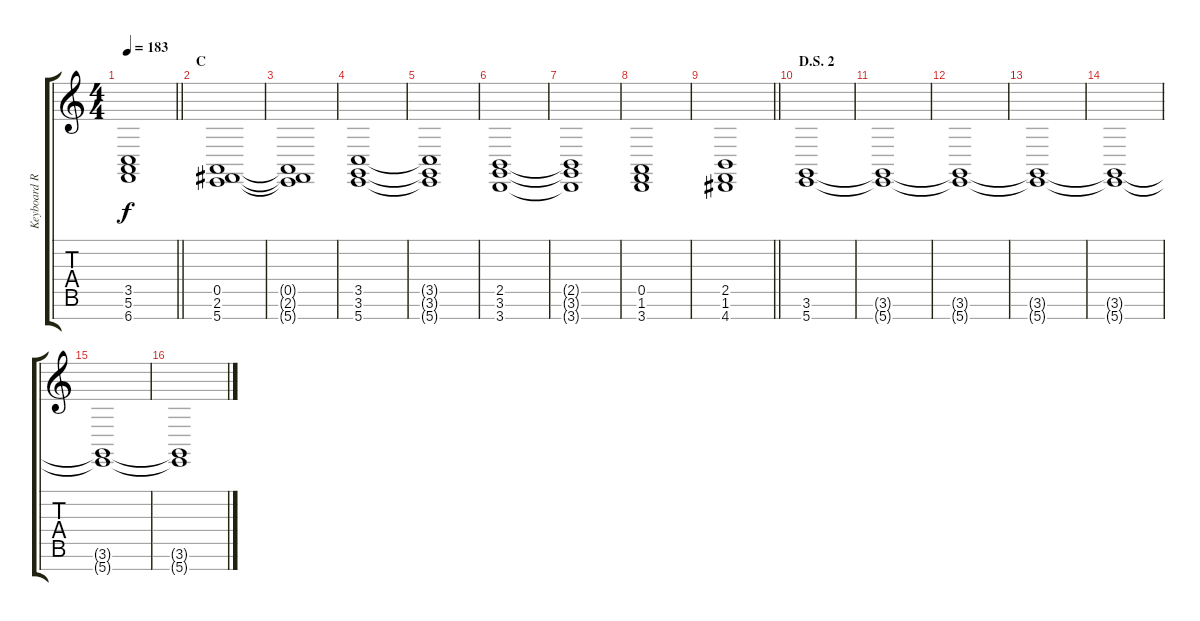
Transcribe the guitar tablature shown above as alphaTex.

\track ("Keyboard R" "Keyboard R") {instrument lead4chiff}
\staff {score tabs}
\tuning (E4 B3 G3 D3 A2 E2 B1) {hide}
\ts (4 4)
\tempo 183
\clef g2
\barLineRight lightlight
\ks c
(3.5{t} 5.6{t} 6.7{t}).1{dy f} |
\section ("" "C")
(0.5 2.6 5.7).1 |
(0.5{t} 2.6{t} 5.7{t}).1 |
(3.5 3.6 5.7).1 |
(3.5{t} 3.6{t} 5.7{t}).1 |
(2.5 3.6 3.7).1 |
(2.5{t} 3.6{t} 3.7{t}).1 |
(0.5 1.6 3.7).1 |
\barLineRight lightlight
(2.5 1.6 4.7).1 |
\section ("" "D.S. 2")
(3.6 5.7).1 |
(3.6{t} 5.7{t}).1 |
(3.6{t} 5.7{t}).1 |
(3.6{t} 5.7{t}).1 |
(3.6{t} 5.7{t}).1 |
(3.6{t} 5.7{t}).1 |
(3.6{t} 5.7{t}).1
